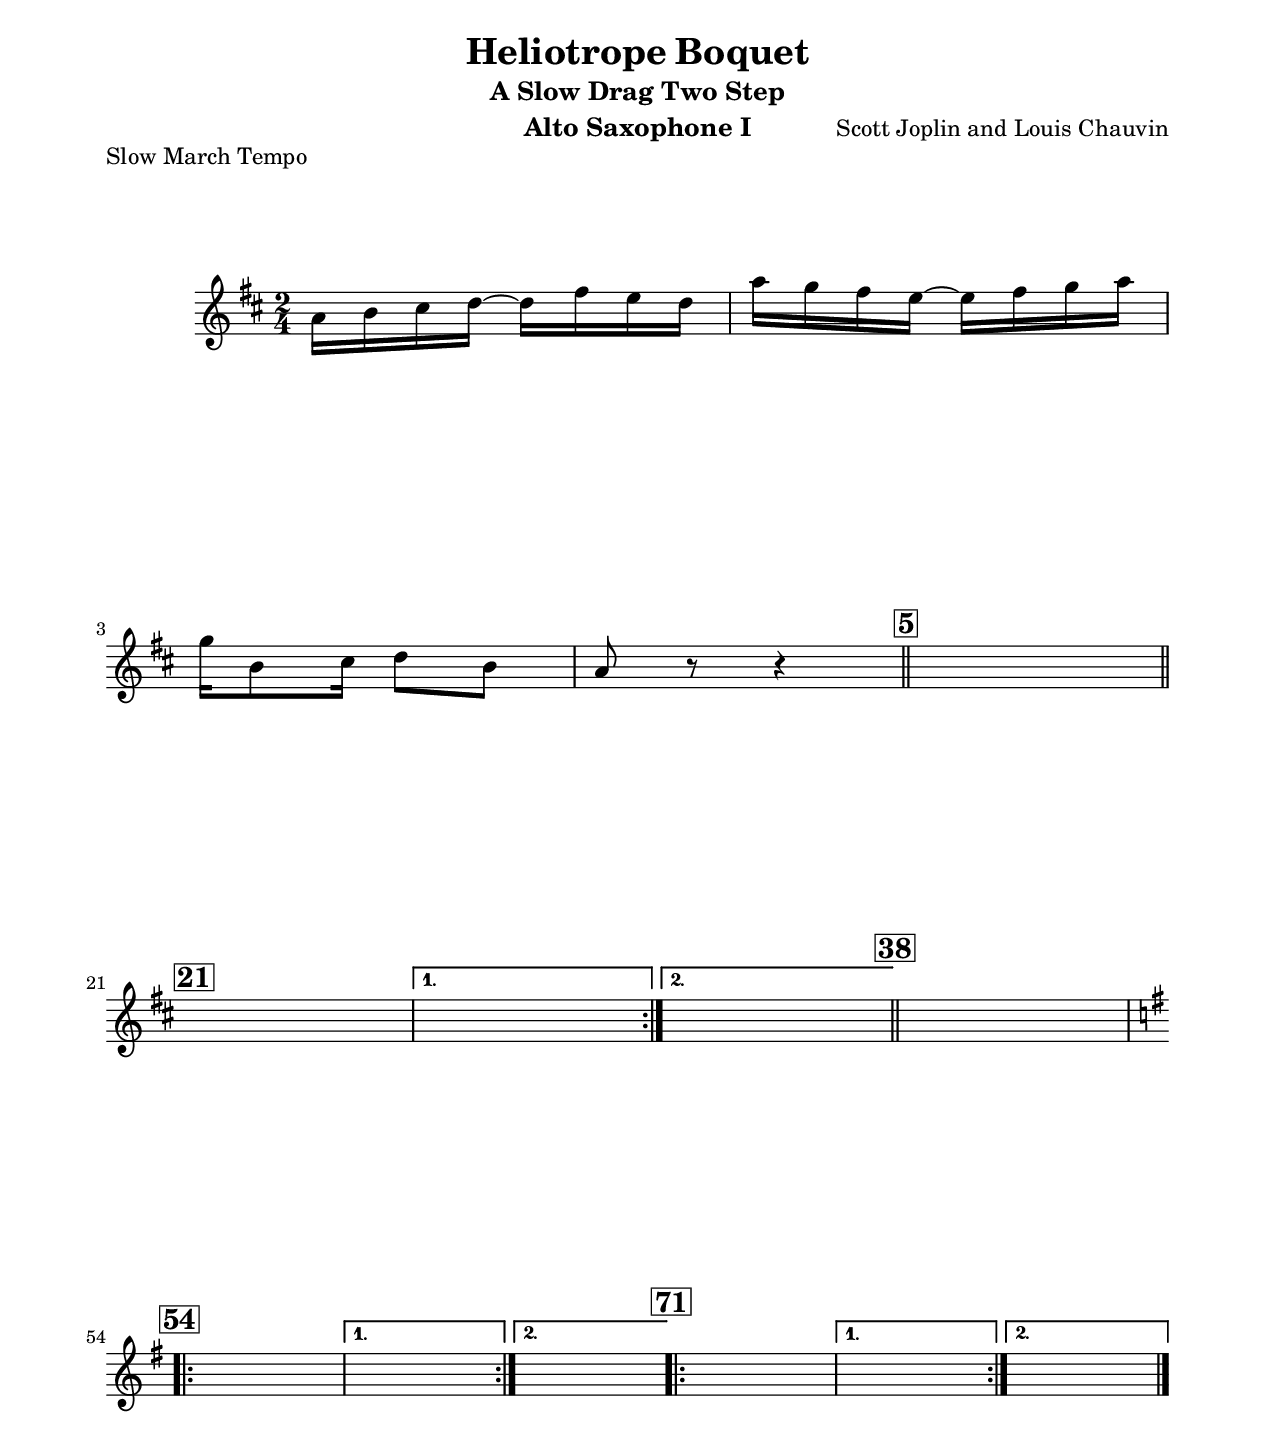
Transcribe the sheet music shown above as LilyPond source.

\version "2.22.2"

\include "config.lyi"
\include "defs.lyi"
\version "2.22.2"

\include "config.lyi"
\include "defs.lyi"

altosaxOneDynamics =
{
  s2*4 |
  % 5
  s2*16 |

  \repeat volta 2
  {
    % 21
    s2*15 |
  }
  \alternative
  {
    {
      s2 |
    }
    {
      s2 |
    }
  }

  % 38
  s2*16 |

  \repeat volta 2
  {
    % 54
    s2*15 |
  }
  \alternative
  {
    {
      s2 |
    }
    {
      s2 |
    }
  }

  \repeat volta 2
  {
    % 71
    s2*15 |
  }
  \alternative
  {
    {
      s2 |
    }
    {
      s2 |
    }
  }
}


altosaxOneCues =
{
  \time 2/4
  \key g \major

  s2*53 |

  \key c \major
  s2*34 |
}


altosaxOneNotCues =
{
  \time 2/4
  \key g \major

  s2*53 |

  \key c \major
  s2*34 |
}


altosaxOneNotes =
{
  d16 e fis g~g b a g |
  d'16 c b a~a b c d |
  c16 e,8 fis16 g8 e |
  d8 r r4 |

  % 5
  s2*16 |

  \repeat volta 2
  {
    % 21
    s2*15 |
  }
  \alternative
  {
    {
      s2 |
    }
    {
      s2 |
    }
  }

  % 38
  s2*16 |

  \repeat volta 2
  {
    % 54
    s2*15 |
  }
  \alternative
  {
    {
      s2 |
    }
    {
      s2 |
    }
  }

  \repeat volta 2
  {
    % 71
    s2*15 |
  }
  \alternative
  {
    {
      s2 |
    }
    {
      s2 |
    }
  }
}

altosaxOneScore = \transpose c \concertKey \relative c' { << \altosaxOneNotes \altosaxOneNotCues \altosaxOneDynamics >> }
altosaxEesOneScore = \transpose ees \concertKey \relative c' { << \altosaxOneNotes \altosaxOneNotCues \altosaxOneDynamics >> }
altosaxEesOnePart  = \transpose ees \concertKey \relative c' { << \altosaxOneNotes \altosaxOneCues    \altosaxOneDynamics >> }


instrument = "Alto Saxophone I"

notes = \altosaxEesOnePart

\include "part.lyi"
